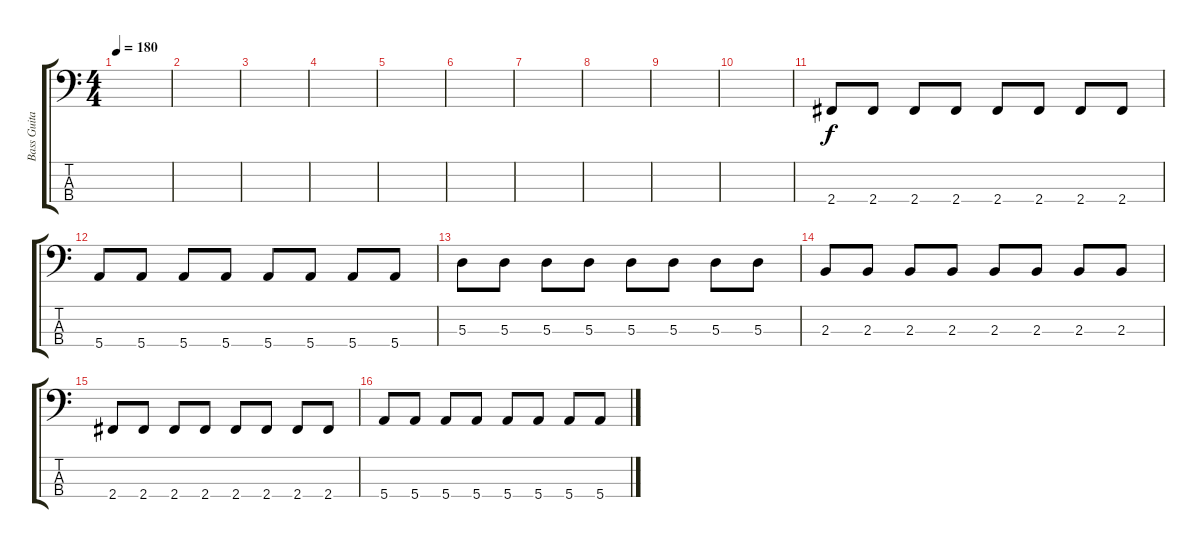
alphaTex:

\track ("Bass Guitar" "Bass Guita") {instrument electricbassfinger}
\staff {score tabs}
\tuning (G2 D2 A1 E1) {hide}
\ts (4 4)
\tempo 180
\clef f4
\ks c
|
|
|
|
|
|
|
|
|
|
2.4.8 2.4.8 2.4.8 2.4.8 2.4.8 2.4.8 2.4.8 2.4.8 |
5.4.8 5.4.8 5.4.8 5.4.8 5.4.8 5.4.8 5.4.8 5.4.8 |
5.3.8 5.3.8 5.3.8 5.3.8 5.3.8 5.3.8 5.3.8 5.3.8 |
2.3.8 2.3.8 2.3.8 2.3.8 2.3.8 2.3.8 2.3.8 2.3.8 |
2.4.8 2.4.8 2.4.8 2.4.8 2.4.8 2.4.8 2.4.8 2.4.8 |
5.4.8 5.4.8 5.4.8 5.4.8 5.4.8 5.4.8 5.4.8 5.4.8
